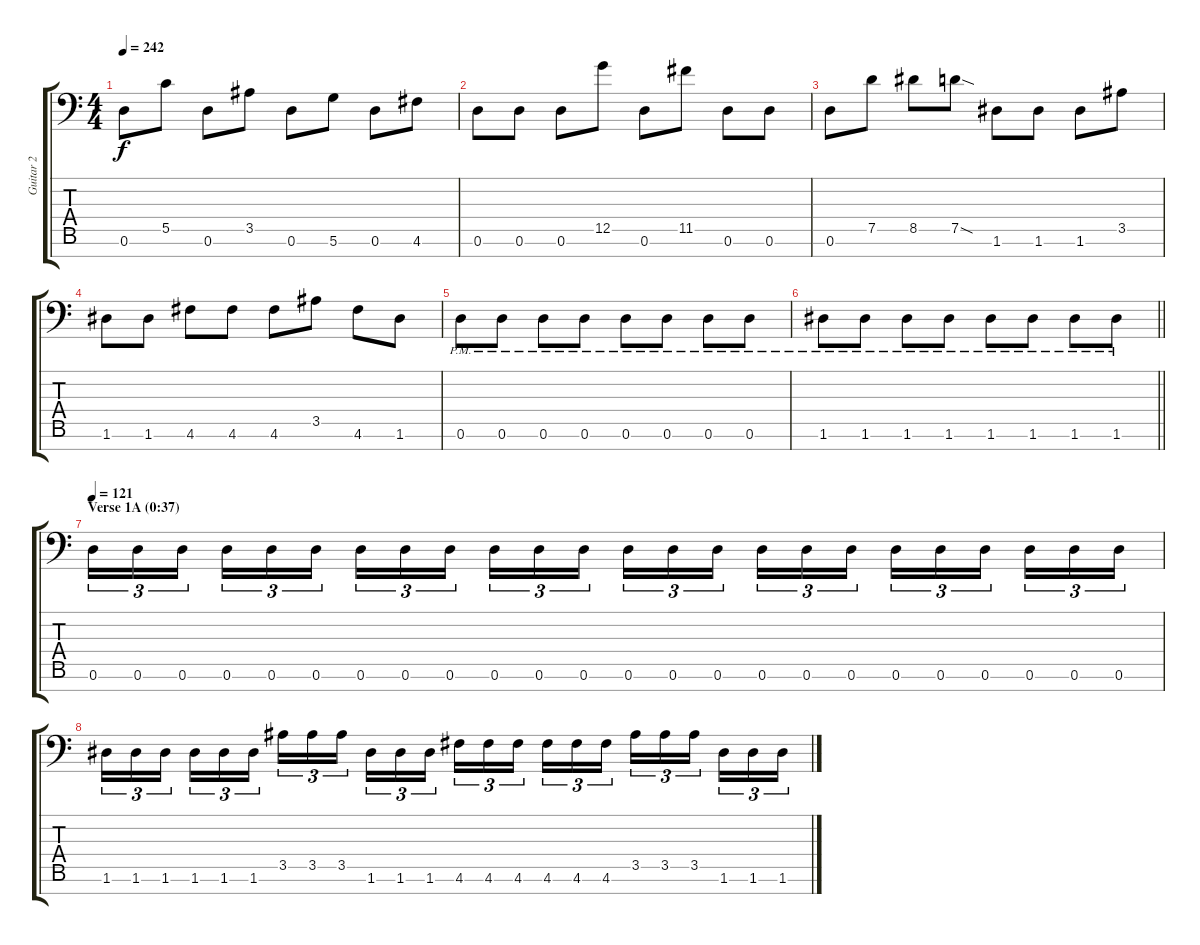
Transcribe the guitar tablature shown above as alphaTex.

\track ("Guitar 2" "Guitar 2") {instrument distortionguitar}
\staff {score tabs}
\tuning (D4 A3 F3 C3 G2 D2 A1) {hide}
\ts (4 4)
\tempo 242
\clef f4
\ks c
0.6.8{dy f} 5.5.8 0.6.8 3.5.8 0.6.8 5.6.8 0.6.8 4.6.8 |
0.6.8 0.6.8 0.6.8 12.5.8 0.6.8 11.5.8 0.6.8 0.6.8 |
0.6.8 7.5.8 8.5.8 7.5{sod}.8 1.6.8 1.6.8 1.6.8 3.5.8 |
1.6.8 1.6.8 4.6.8 4.6.8 4.6.8 3.5.8 4.6.8 1.6.8 |
0.6{pm}.8 0.6{pm}.8 0.6{pm}.8 0.6{pm}.8 0.6{pm}.8 0.6{pm}.8 0.6{pm}.8 0.6{pm}.8 |
\barLineRight lightlight
1.6{pm}.8 1.6{pm}.8 1.6{pm}.8 1.6{pm}.8 1.6{pm}.8 1.6{pm}.8 1.6{pm}.8 1.6{pm}.8 |
\section ("" "Verse 1A (0:37)")
\tempo 121
0.6.16{tu (3 2)} 0.6.16{tu (3 2)} 0.6.16{tu (3 2) beam splitsecondary} 0.6.16{tu (3 2)} 0.6.16{tu (3 2)} 0.6.16{tu (3 2)} 0.6.16{tu (3 2)} 0.6.16{tu (3 2)} 0.6.16{tu (3 2) beam splitsecondary} 0.6.16{tu (3 2)} 0.6.16{tu (3 2)} 0.6.16{tu (3 2)} 0.6.16{tu (3 2)} 0.6.16{tu (3 2)} 0.6.16{tu (3 2) beam splitsecondary} 0.6.16{tu (3 2)} 0.6.16{tu (3 2)} 0.6.16{tu (3 2)} 0.6.16{tu (3 2)} 0.6.16{tu (3 2)} 0.6.16{tu (3 2) beam splitsecondary} 0.6.16{tu (3 2)} 0.6.16{tu (3 2)} 0.6.16{tu (3 2)} |
1.6.16{tu (3 2)} 1.6.16{tu (3 2)} 1.6.16{tu (3 2) beam splitsecondary} 1.6.16{tu (3 2)} 1.6.16{tu (3 2)} 1.6.16{tu (3 2)} 3.5.16{tu (3 2)} 3.5.16{tu (3 2)} 3.5.16{tu (3 2) beam splitsecondary} 1.6.16{tu (3 2)} 1.6.16{tu (3 2)} 1.6.16{tu (3 2)} 4.6.16{tu (3 2)} 4.6.16{tu (3 2)} 4.6.16{tu (3 2) beam splitsecondary} 4.6.16{tu (3 2)} 4.6.16{tu (3 2)} 4.6.16{tu (3 2)} 3.5.16{tu (3 2)} 3.5.16{tu (3 2)} 3.5.16{tu (3 2) beam splitsecondary} 1.6.16{tu (3 2)} 1.6.16{tu (3 2)} 1.6.16{tu (3 2)}
